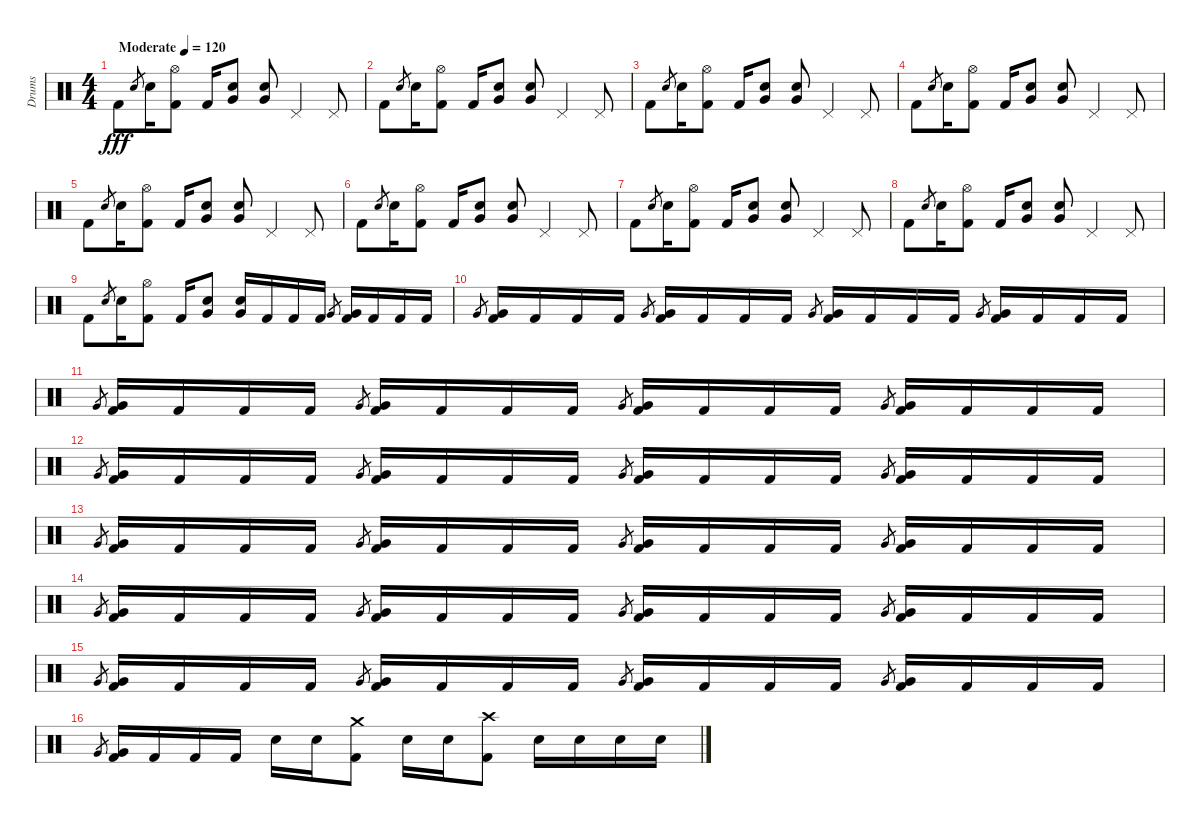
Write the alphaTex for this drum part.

\track ("Drums" "Drums") {instrument percussion}
\staff {score}
\articulation defaults
\ts (4 4)
\tempo (120 "Moderate")
\clef neutral
\ks c "Kick (hit) 2".8{dy fff} "Electric Snare (hit)".8{gr} "Electric Snare (hit)".16
("Hi-Hat (open)" "Kick (hit) 2").8 "Kick (hit) 2".16 ("Very Low Tom (hit)" "Electric Snare (hit)").8 ("Very Low Tom (hit)" "Electric Snare (hit)").8 "Pedal Hi-Hat (hit)".4 "Pedal Hi-Hat (hit)".8 |
"Kick (hit) 2".8 "Electric Snare (hit)".8{gr} "Electric Snare (hit)".16 ("Hi-Hat (open)" "Kick (hit) 2").8 "Kick (hit) 2".16 ("Very Low Tom (hit)" "Electric Snare (hit)").8 ("Very Low Tom (hit)" "Electric Snare (hit)").8 "Pedal Hi-Hat (hit)".4 "Pedal Hi-Hat (hit)".8 |
"Kick (hit) 2".8 "Electric Snare (hit)".8{gr} "Electric Snare (hit)".16 ("Hi-Hat (open)" "Kick (hit) 2").8 "Kick (hit) 2".16 ("Very Low Tom (hit)" "Electric Snare (hit)").8 ("Very Low Tom (hit)" "Electric Snare (hit)").8 "Pedal Hi-Hat (hit)".4 "Pedal Hi-Hat (hit)".8 |
"Kick (hit) 2".8 "Electric Snare (hit)".8{gr} "Electric Snare (hit)".16 ("Hi-Hat (open)" "Kick (hit) 2").8 "Kick (hit) 2".16 ("Very Low Tom (hit)" "Electric Snare (hit)").8 ("Very Low Tom (hit)" "Electric Snare (hit)").8 "Pedal Hi-Hat (hit)".4 "Pedal Hi-Hat (hit)".8 |
"Kick (hit) 2".8 "Electric Snare (hit)".8{gr} "Electric Snare (hit)".16 ("Hi-Hat (open)" "Kick (hit) 2").8 "Kick (hit) 2".16 ("Very Low Tom (hit)" "Electric Snare (hit)").8 ("Very Low Tom (hit)" "Electric Snare (hit)").8 "Pedal Hi-Hat (hit)".4 "Pedal Hi-Hat (hit)".8 |
"Kick (hit) 2".8 "Electric Snare (hit)".8{gr} "Electric Snare (hit)".16 ("Hi-Hat (open)" "Kick (hit) 2").8 "Kick (hit) 2".16 ("Very Low Tom (hit)" "Electric Snare (hit)").8 ("Very Low Tom (hit)" "Electric Snare (hit)").8 "Pedal Hi-Hat (hit)".4 "Pedal Hi-Hat (hit)".8 |
"Kick (hit) 2".8 "Electric Snare (hit)".8{gr} "Electric Snare (hit)".16 ("Hi-Hat (open)" "Kick (hit) 2").8 "Kick (hit) 2".16 ("Very Low Tom (hit)" "Electric Snare (hit)").8 ("Very Low Tom (hit)" "Electric Snare (hit)").8 "Pedal Hi-Hat (hit)".4 "Pedal Hi-Hat (hit)".8 |
"Kick (hit) 2".8 "Electric Snare (hit)".8{gr} "Electric Snare (hit)".16 ("Hi-Hat (open)" "Kick (hit) 2").8 "Kick (hit) 2".16 ("Very Low Tom (hit)" "Electric Snare (hit)").8 ("Very Low Tom (hit)" "Electric Snare (hit)").8 "Pedal Hi-Hat (hit)".4 "Pedal Hi-Hat (hit)".8 |
"Kick (hit) 2".8 "Electric Snare (hit)".8{gr} "Electric Snare (hit)".16 ("Hi-Hat (open)" "Kick (hit) 2").8 "Kick (hit) 2".16 ("Very Low Tom (hit)" "Electric Snare (hit)").8 ("Very Low Tom (hit)" "Electric Snare (hit)").16 "Kick (hit) 2".16 "Kick (hit) 2".16 "Kick (hit) 2".16 "Very Low Tom (hit)".8{gr} ("Very Low Tom (hit)" "Kick (hit) 2").16 "Kick (hit) 2".16 "Kick (hit) 2".16 "Kick (hit) 2".16 |
"Very Low Tom (hit)".8{gr} ("Very Low Tom (hit)" "Kick (hit) 2").16 "Kick (hit) 2".16 "Kick (hit) 2".16 "Kick (hit) 2".16 "Very Low Tom (hit)".8{gr} ("Very Low Tom (hit)" "Kick (hit) 2").16 "Kick (hit) 2".16 "Kick (hit) 2".16 "Kick (hit) 2".16 "Very Low Tom (hit)".8{gr} ("Very Low Tom (hit)" "Kick (hit) 2").16 "Kick (hit) 2".16 "Kick (hit) 2".16 "Kick (hit) 2".16 "Very Low Tom (hit)".8{gr} ("Very Low Tom (hit)" "Kick (hit) 2").16 "Kick (hit) 2".16 "Kick (hit) 2".16 "Kick (hit) 2".16 |
"Very Low Tom (hit)".8{gr} ("Very Low Tom (hit)" "Kick (hit) 2").16 "Kick (hit) 2".16 "Kick (hit) 2".16 "Kick (hit) 2".16 "Very Low Tom (hit)".8{gr} ("Very Low Tom (hit)" "Kick (hit) 2").16 "Kick (hit) 2".16 "Kick (hit) 2".16 "Kick (hit) 2".16 "Very Low Tom (hit)".8{gr} ("Very Low Tom (hit)" "Kick (hit) 2").16 "Kick (hit) 2".16 "Kick (hit) 2".16 "Kick (hit) 2".16 "Very Low Tom (hit)".8{gr} ("Very Low Tom (hit)" "Kick (hit) 2").16 "Kick (hit) 2".16 "Kick (hit) 2".16 "Kick (hit) 2".16 |
"Very Low Tom (hit)".8{gr} ("Very Low Tom (hit)" "Kick (hit) 2").16 "Kick (hit) 2".16 "Kick (hit) 2".16 "Kick (hit) 2".16 "Very Low Tom (hit)".8{gr} ("Very Low Tom (hit)" "Kick (hit) 2").16 "Kick (hit) 2".16 "Kick (hit) 2".16 "Kick (hit) 2".16 "Very Low Tom (hit)".8{gr} ("Very Low Tom (hit)" "Kick (hit) 2").16 "Kick (hit) 2".16 "Kick (hit) 2".16 "Kick (hit) 2".16 "Very Low Tom (hit)".8{gr} ("Very Low Tom (hit)" "Kick (hit) 2").16 "Kick (hit) 2".16 "Kick (hit) 2".16 "Kick (hit) 2".16 |
"Very Low Tom (hit)".8{gr} ("Very Low Tom (hit)" "Kick (hit) 2").16 "Kick (hit) 2".16 "Kick (hit) 2".16 "Kick (hit) 2".16 "Very Low Tom (hit)".8{gr} ("Very Low Tom (hit)" "Kick (hit) 2").16 "Kick (hit) 2".16 "Kick (hit) 2".16 "Kick (hit) 2".16 "Very Low Tom (hit)".8{gr} ("Very Low Tom (hit)" "Kick (hit) 2").16 "Kick (hit) 2".16 "Kick (hit) 2".16 "Kick (hit) 2".16 "Very Low Tom (hit)".8{gr} ("Very Low Tom (hit)" "Kick (hit) 2").16 "Kick (hit) 2".16 "Kick (hit) 2".16 "Kick (hit) 2".16 |
"Very Low Tom (hit)".8{gr} ("Very Low Tom (hit)" "Kick (hit) 2").16 "Kick (hit) 2".16 "Kick (hit) 2".16 "Kick (hit) 2".16 "Very Low Tom (hit)".8{gr} ("Very Low Tom (hit)" "Kick (hit) 2").16 "Kick (hit) 2".16 "Kick (hit) 2".16 "Kick (hit) 2".16 "Very Low Tom (hit)".8{gr} ("Very Low Tom (hit)" "Kick (hit) 2").16 "Kick (hit) 2".16 "Kick (hit) 2".16 "Kick (hit) 2".16 "Very Low Tom (hit)".8{gr} ("Very Low Tom (hit)" "Kick (hit) 2").16 "Kick (hit) 2".16 "Kick (hit) 2".16 "Kick (hit) 2".16 |
"Very Low Tom (hit)".8{gr} ("Very Low Tom (hit)" "Kick (hit) 2").16 "Kick (hit) 2".16 "Kick (hit) 2".16 "Kick (hit) 2".16 "Very Low Tom (hit)".8{gr} ("Very Low Tom (hit)" "Kick (hit) 2").16 "Kick (hit) 2".16 "Kick (hit) 2".16 "Kick (hit) 2".16 "Very Low Tom (hit)".8{gr} ("Very Low Tom (hit)" "Kick (hit) 2").16 "Kick (hit) 2".16 "Kick (hit) 2".16 "Kick (hit) 2".16 "Very Low Tom (hit)".8{gr} ("Very Low Tom (hit)" "Kick (hit) 2").16 "Kick (hit) 2".16 "Kick (hit) 2".16 "Kick (hit) 2".16 |
"Very Low Tom (hit)".8{gr} ("Very Low Tom (hit)" "Kick (hit) 2").16 "Kick (hit) 2".16 "Kick (hit) 2".16 "Kick (hit) 2".16 "Electric Snare (hit)".16 "Electric Snare (hit)".16 ("Crash medium (hit)" "Kick (hit) 2").8 "Electric Snare (hit)".16 "Electric Snare (hit)".16 ("Crash high (hit)" "Kick (hit) 2").8 "Electric Snare (hit)".16 "Electric Snare (hit)".16 "Electric Snare (hit)".16 "Electric Snare (hit)".16
